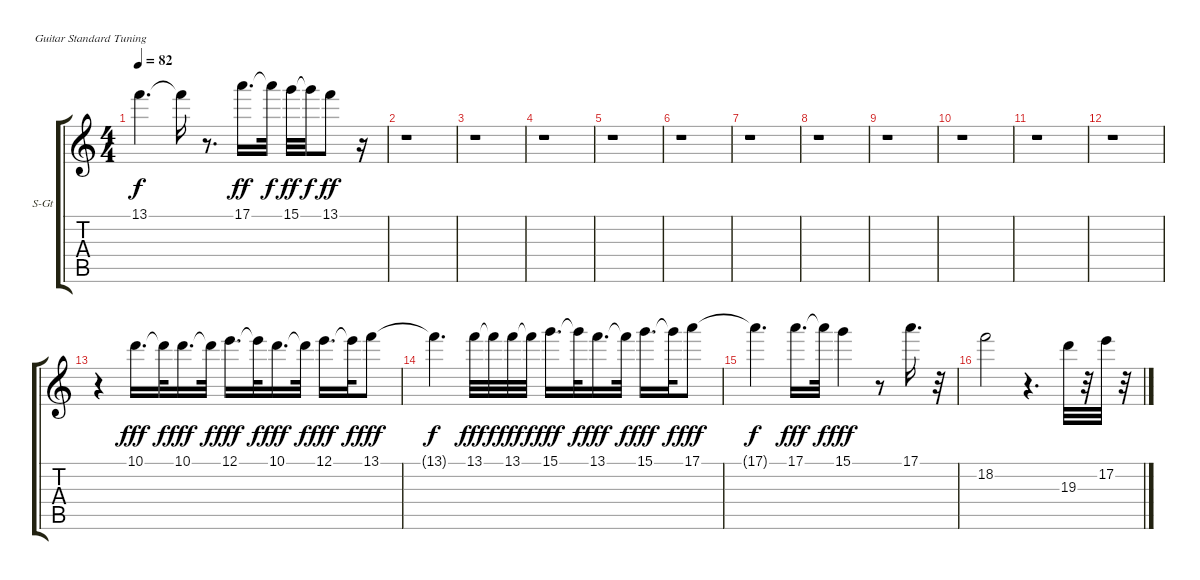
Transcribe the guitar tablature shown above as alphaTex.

\bracketExtendMode groupsimilarinstruments
\firstSystemTrackNameOrientation horizontal
\otherSystemsTrackNameOrientation horizontal
\track ("主弦律1" "S-Gt") {instrument acousticgrandpiano}
\staff {score tabs}
\tuning (E4 B3 G3 D3 A2 E2)
\displaytranspose 12
\ts (4 4)
\tempo 82
\clef g2
\ks c
13.1{t}.4{d dy f} 13.1{t}.16 r.8{d} 17.1.16{d dy ff} 17.1{t}.32{dy f} 15.1.32{dy ff} 15.1{t}.32{dy f} 13.1.8{dy ff} r.16 |
r.1 |
r.1 |
r.1 |
r.1 |
r.1 |
r.1 |
r.1 |
r.1 |
r.1 |
r.1 |
r.1 |
r.4 10.1.16{d dy fff} 10.1{t}.32{dy f} 10.1.16{d dy fff} 10.1{t}.32{dy f} 12.1.16{d dy fff} 12.1{t}.32{dy f} 10.1.16{d dy fff} 10.1{t}.32{dy f} 12.1.16{d dy fff} 12.1{t}.32{dy f} 13.1.8{dy fff} |
13.1{t}.4{d dy f} 13.1.32{dy fff} 13.1{t}.32{dy f} 13.1.32{dy fff} 13.1{t}.32{dy f} 15.1.16{d dy fff} 15.1{t}.32{dy f} 13.1.16{d dy fff} 13.1{t}.32{dy f} 15.1.16{d dy fff} 15.1{t}.32{dy f} 17.1.8{dy fff} |
17.1{t}.4{d dy f} 17.1.16{d dy fff} 17.1{t}.32{dy f} 15.1.4{dy fff} r.8 17.1.16{d} r.32 |
18.2.2 r.4{d} 19.3.32 r.32 17.2.32 r.32
